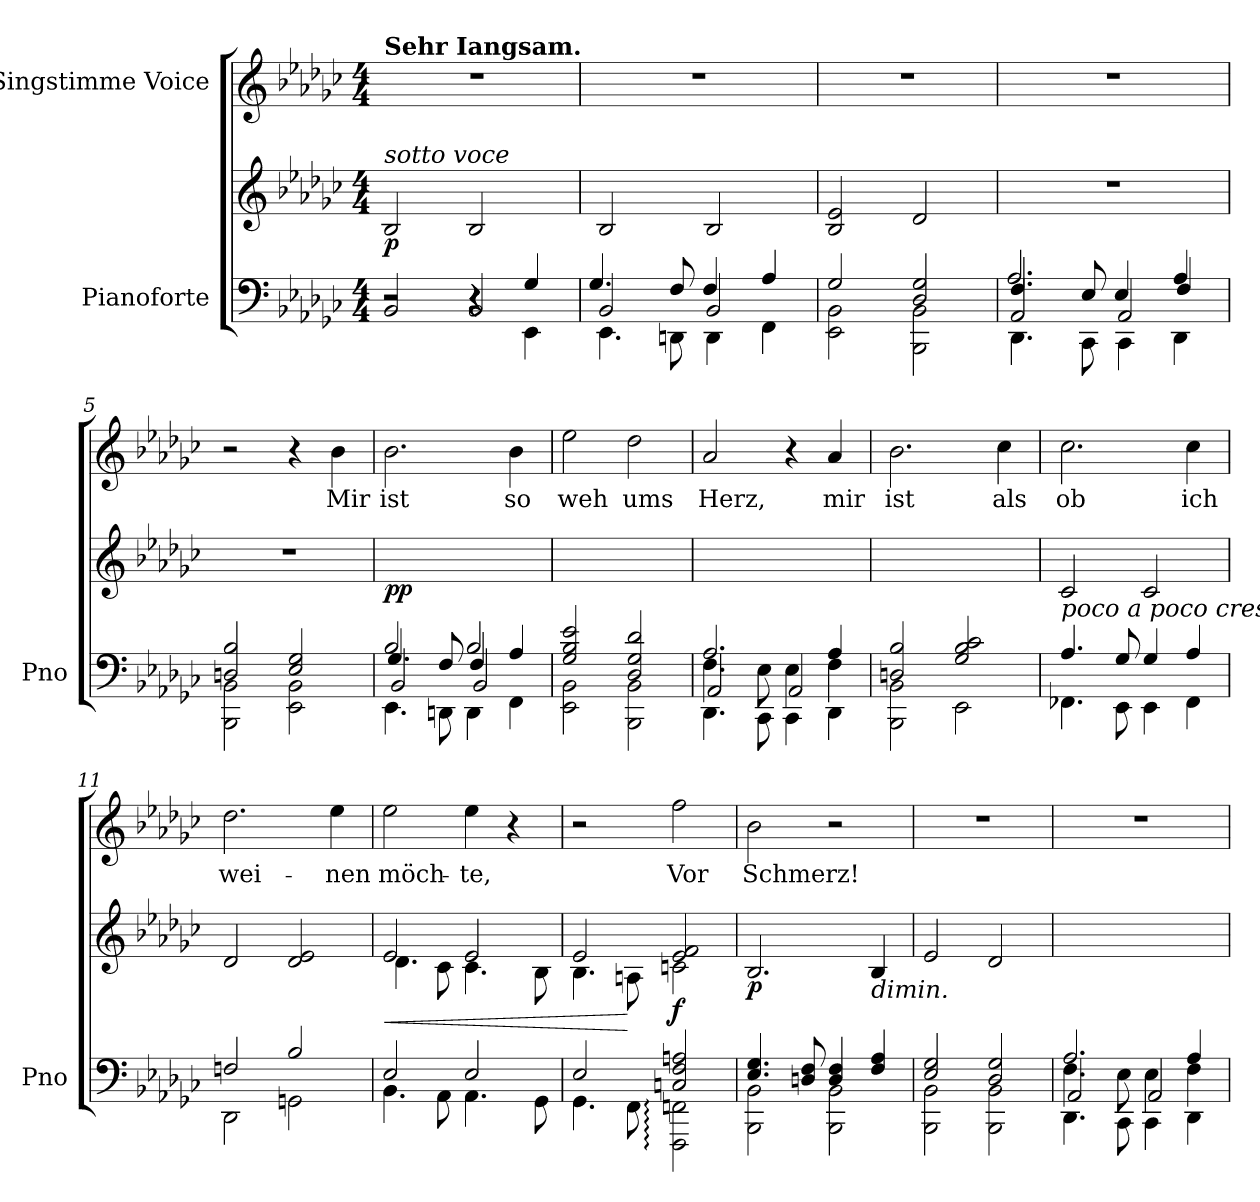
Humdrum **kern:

**kern	**kern	**dynam	**kern	**text
*part2	*part2	*part2	*part1	*part1
*staff3	*staff2	*staff2/3	*staff1	*staff1
*I"Pianoforte	*	*	*I"Singstimme Voice	*
*I'Pno	*	*	*	*
*clefF4	*clefG2	*	*clefG2	*
*k[b-e-a-d-g-c-]	*k[b-e-a-d-g-c-]	*	*k[b-e-a-d-g-c-]	*
*M4/4	*M4/4	*	*M4/4	*
=1	=1	=1	=1	=1
*^	*	*	*	*
*	*^	*	*	*	*
!	!	!	!	!	!LO:TX:a:B:t=Sehr Iangsam.	!
!	!	!	!LO:TX:a:i:t=sotto voce	!	!	!
!	!	!	!	!LO:DY:b	!	!
2BB-/	2r	2r	2B-/	p	1r	.
2BB-/	4r	4r	2B-/	.	.	.
.	4EE-\	4G-/	.	.	.	.
=2	=2	=2	=2	=2	=2	=2
2BB-/	4.EE-\	4.G-/	2B-/	.	1r	.
.	8DDn\	8F/	.	.	.	.
2BB-/	4DD\	4F/	2B-/	.	.	.
.	4FF\	4A-/	.	.	.	.
*	*v	*v	*	*	*	*
=3	=3	=3	=3	=3	=3
2G-/	2EE-\ 2BB-\	2B-/ 2e-/	.	1r	.
2D-/ 2G-/	2BBB-\ 2BB-\	2d-/	.	.	.
=4	=4	=4	=4	=4	=4
*^	*^	*	*	*	*
2AA-/	4.DD-\	2.A-/	4.F/	1r	.	1r	.
.	8CC-\	.	8E-/	.	.	.	.
2AA-/	4CC-\	.	4E-/	.	.	.	.
.	4DD-\	4A-/	4F/	.	.	.	.
*	*v	*v	*v	*	*	*	*
=5	=5	=5	=5	=5	=5
2Dn/ 2B-/	2BBB-\ 2BB-\	1r	.	2r	.
2E-/ 2G-/	2EE-\ 2BB-\	.	.	4r	.
.	.	.	.	4b-\	Mir
=6	=6	=6	=6	=6	=6
*^	*^	*	*	*	*
!	!	!	!	!	!LO:DY:b	!	!
2B-/	4.G-/	2BB-/	4.EE-\	1ryy	pp	2.b-\	ist
.	8F/	.	8DDn\	.	.	.	.
2B-/	4F/	2BB-/	4DD\	.	.	.	.
.	4A-/	.	4FF\	.	.	4b-\	so
*	*v	*v	*v	*	*	*	*
=7	=7	=7	=7	=7	=7
2G-/ 2B-/ 2e-/	2EE-\ 2BB-\	1ryy	.	2ee-\	weh
2D-/ 2G-/ 2d-/	2BBB-\ 2BB-\	.	.	2dd-\	ums
=8	=8	=8	=8	=8	=8
*^	*^	*	*	*	*
2.A-/	4.F\	2AA-/	4.DD-\	1ryy	.	2a-/	Herz,
.	8E-\	.	8CC-\	.	.	.	.
.	4E-\	2AA-/	4CC-\	.	.	4r	.
4A-/	4F\	.	4DD-\	.	.	4a-/	mir
*	*v	*v	*v	*	*	*	*
=9	=9	=9	=9	=9	=9
2Dn/ 2B-/	2BBB-\ 2BB-\	1ryy	.	2.b-\	ist
2G-/ 2B-/ 2c-/	2EE-\	.	.	.	.
.	.	.	.	4cc-\	als
=10	=10	=10	=10	=10	=10
!	!	!LO:TX:b:i:t=poco a poco cresc.	!	!	!
4.A-/	4.FF-X\	2c-/	.	2.cc-\	ob
8G-/	8EE-\	.	.	.	.
4G-/	4EE-\	2c-/	.	.	.
4A-/	4FF-\	.	.	4cc-\	ich
=11	=11	=11	=11	=11	=11
2Fn/	2DD-\	2d-/	.	2.dd-\	wei-
2B-/	2GGn\	2d-/ 2e-/	.	.	.
.	.	.	.	4ee-\	-nen
=12	=12	=12	=12	=12	=12
!	!	!	!LO:HP:b	!	!
*	*	*^	*	*	*
2E-/	4.BB-\	2e-/	4.d-\	<	2ee-\	möch-
.	8AA-\	.	8c-\	.	.	.
2E-/	4.AA-\	2e-/	4.c-\	.	4ee-\	-te,
.	.	.	.	.	4r	.
.	8GG-\	.	8B-\	.	.	.
=13	=13	=13	=13	=13	=13	=13
2E-/	4.GG-\	2e-/	4.B-\	.	2r	.
.	8FF\	.	8An\	[	.	.
!	!	!	!	!LO:DY:b	!	!
2Cn/ 2F/ 2An/	2FFF\: 2FFn\:	2e-/ 2f/	2cn\	f	2ff\	Vor
=14	=14	=14	=14	=14	=14	=14
!	!	!	!	!LO:DY:b	!	!
*	*	*v	*v	*	*	*
4.E-/ 4.G-/	2BBB-\ 2BB-\	2.B-/	p	2b-\	Schmerz!
8Dn/ 8F/	.	.	.	.	.
4D/ 4F/	2BBB-\ 2BB-\	.	.	2r	.
!	!	!LO:TX:b:i:t=dimin.	!	!	!
4F/ 4A-/	.	4B-	.	.	.
=15	=15	=15	=15	=15	=15
2E-/ 2G-/	2BBB-\ 2BB-\	2e-	.	1r	.
2D-/ 2G-/	2BBB-\ 2BB-\	2d-	.	.	.
=16	=16	=16	=16	=16	=16
*^	*^	*	*	*	*
2.A-/	4.F\	2AA-/	4.DD-\	1ryy	.	1r	.
.	8E-\	.	8CC-\	.	.	.	.
.	4E-\	2AA-/	4CC-\	.	.	.	.
4A-/	4F\	.	4DD-\	.	.	.	.
*v	*v	*v	*v	*	*	*	*
=	=	=	=	=
*-	*-	*-	*-	*-
